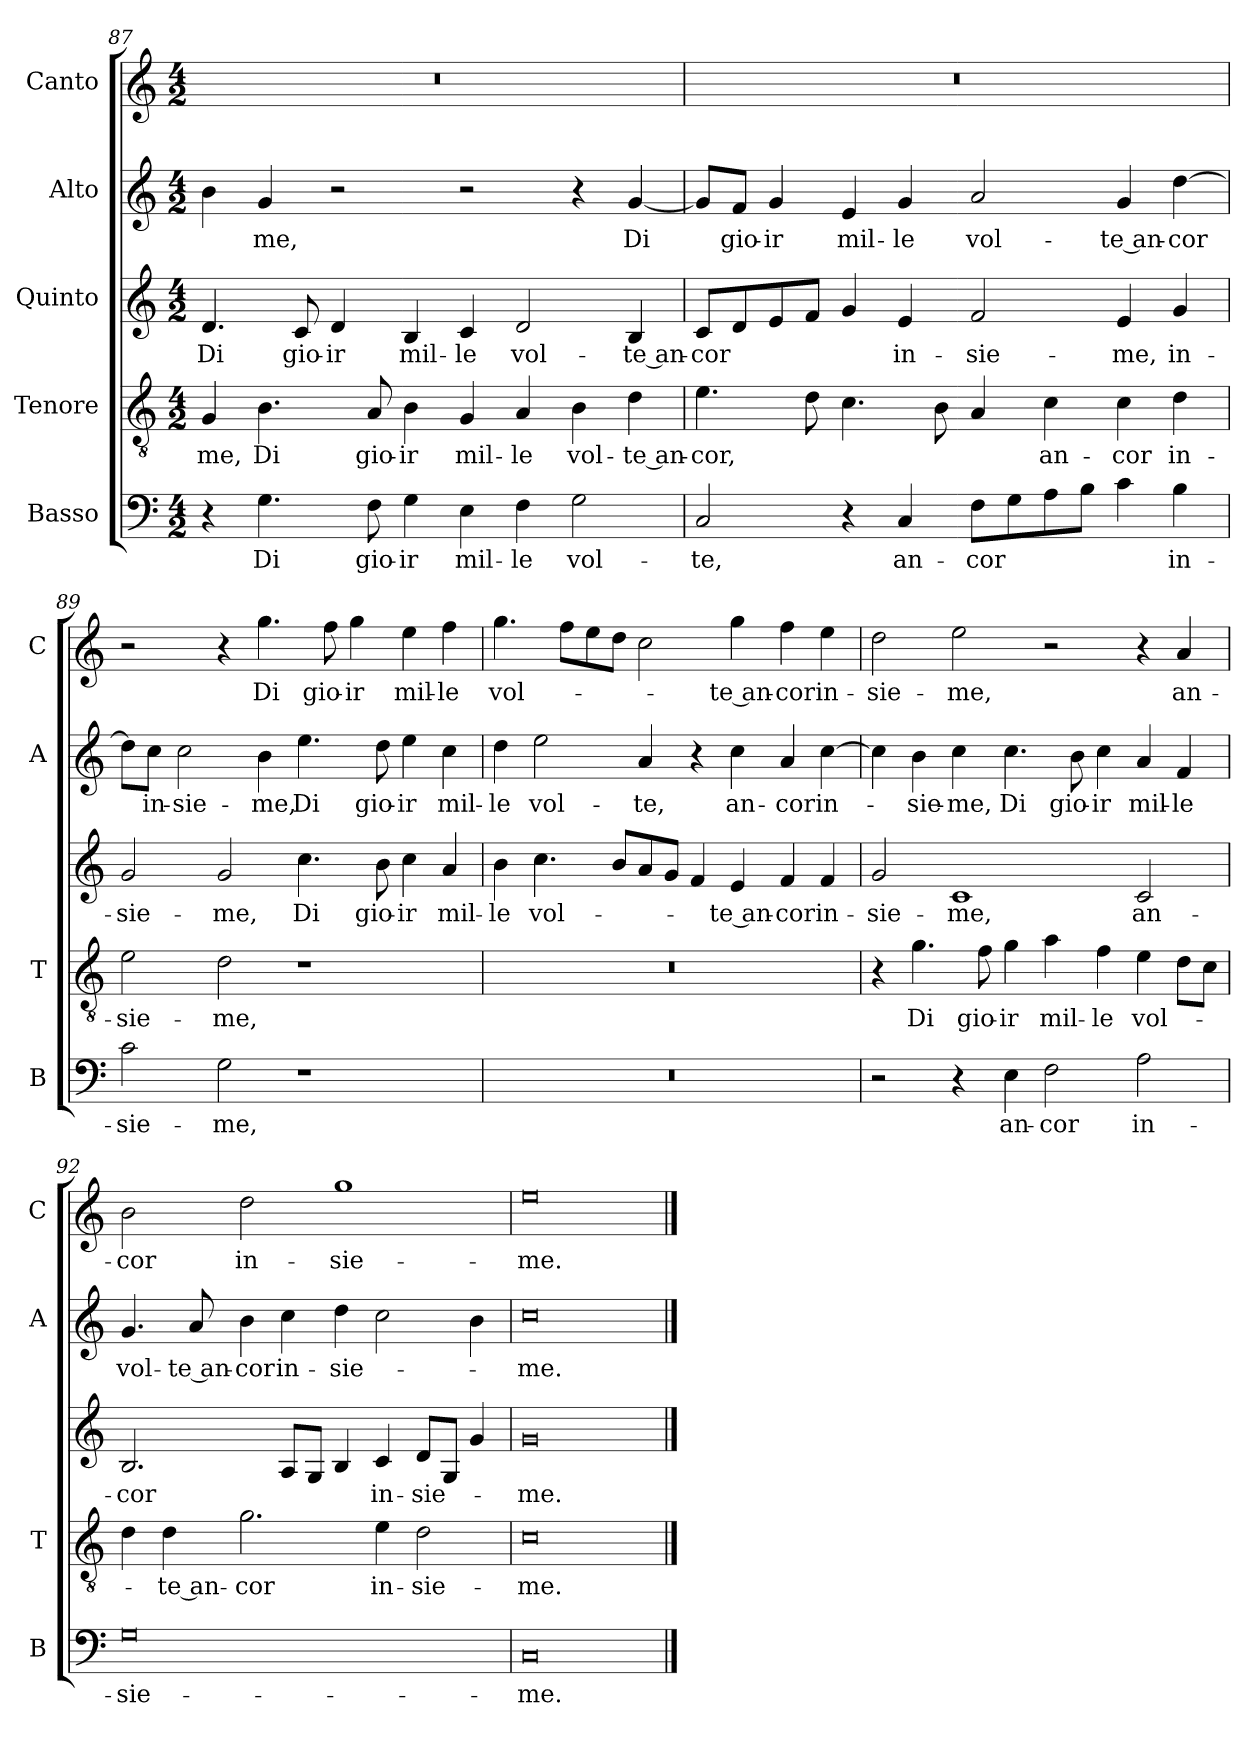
**kern	**text	**kern	**text	**kern	**text	**kern	**text	**kern	**text
*part5	*part5	*part4	*part4	*part3	*part3	*part2	*part2	*part1	*part1
*staff5	*staff5	*staff4	*staff4	*staff3	*staff3	*staff2	*staff2	*staff1	*staff1
*I"Basso	*	*I"Tenore	*	*I"Quinto	*	*I"Alto	*	*I"Canto	*
*I'B	*	*I'T	*	*	*	*I'A	*	*I'C	*
*clefF4	*	*clefGv2	*	*clefG2	*	*clefG2	*	*clefG2	*
*k[]	*	*k[]	*	*k[]	*	*k[]	*	*k[]	*
*C:	*	*C:	*	*C:	*	*C:	*	*C:	*
*M4/2	*	*M4/2	*	*M4/2	*	*M4/2	*	*M4/2	*
=87	=87	=87	=87	=87	=87	=87	=87	=87	=87
!	!	!	!LO:LY:b	!	!LO:LY:b	!	!	!	!
4r	.	4G/	-me,	4.d/	Di	4b\	.	0r	.
!	!LO:LY:b	!	!LO:LY:b	!	!	!	!LO:LY:b	!	!
4.G\	Di	4.B\	Di	.	.	4g/	-me,	.	.
!	!	!	!	!	!LO:LY:b	!	!	!	!
.	.	.	.	8c/	gio-	.	.	.	.
!	!	!	!	!	!LO:LY:b	!	!	!	!
.	.	.	.	4d/	-ir	2r	.	.	.
!	!LO:LY:b	!	!LO:LY:b	!	!	!	!	!	!
8F\	gio-	8A/	gio-	.	.	.	.	.	.
!	!LO:LY:b	!	!LO:LY:b	!	!LO:LY:b	!	!	!	!
4G\	-ir	4B\	-ir	4B/	mil-	.	.	.	.
!	!LO:LY:b	!	!LO:LY:b	!	!LO:LY:b	!	!	!	!
4E\	mil-	4G/	mil-	4c/	-le	2r	.	.	.
!	!LO:LY:b	!	!LO:LY:b	!	!LO:LY:b	!	!	!	!
4F\	-le	4A/	-le	2d/	vol-	.	.	.	.
!	!LO:LY:b	!	!LO:LY:b	!	!	!	!	!	!
2G\	vol-	4B\	vol-	.	.	4r	.	.	.
!	!	!	!LO:LY:b	!	!LO:LY:b	!	!LO:LY:b	!	!
.	.	4d\	-te an-	4B/	-te an-	[4g/	Di	.	.
!!LO:PB:g=z
=88	=88	=88	=88	=88	=88	=88	=88	=88	=88
!	!LO:LY:b	!	!LO:LY:b	!	!LO:LY:b	!	!	!	!
2C/	-te,	4.e\	-cor,	8c/L	-cor	8g/L]	.	0r	.
!	!	!	!	!	!	!	!LO:LY:b	!	!
.	.	.	.	8d/	.	8f/J	gio-	.	.
!	!	!	!	!	!	!	!LO:LY:b	!	!
.	.	.	.	8e/	.	4g/	-ir	.	.
.	.	8d\	.	8f/J	.	.	.	.	.
!	!	!	!	!	!	!	!LO:LY:b	!	!
4r	.	4.c\	.	4g/	.	4e/	mil-	.	.
!	!LO:LY:b	!	!	!	!LO:LY:b	!	!LO:LY:b	!	!
4C/	an-	.	.	4e/	in-	4g/	-le	.	.
.	.	8B\	.	.	.	.	.	.	.
!	!LO:LY:b	!	!	!	!LO:LY:b	!	!LO:LY:b	!	!
8F\L	-cor	4A/	.	2f/	-sie-	2a/	vol-	.	.
8G\	.	.	.	.	.	.	.	.	.
!	!	!	!LO:LY:b	!	!	!	!	!	!
8A\	.	4c\	an-	.	.	.	.	.	.
8B\J	.	.	.	.	.	.	.	.	.
!	!	!	!LO:LY:b	!	!LO:LY:b	!	!LO:LY:b	!	!
4c\	.	4c\	-cor	4e/	-me,	4g/	-te an-	.	.
!	!LO:LY:b	!	!LO:LY:b	!	!LO:LY:b	!	!LO:LY:b	!	!
4B\	in-	4d\	in-	4g/	in-	[4dd\	-cor	.	.
=89	=89	=89	=89	=89	=89	=89	=89	=89	=89
!	!LO:LY:b	!	!LO:LY:b	!	!LO:LY:b	!	!	!	!
2c\	-sie-	2e\	-sie-	2g/	-sie-	8dd\L]	.	2r	.
!	!	!	!	!	!	!	!LO:LY:b	!	!
.	.	.	.	.	.	8cc\J	in-	.	.
!	!	!	!	!	!	!	!LO:LY:b	!	!
.	.	.	.	.	.	2cc\	-sie-	.	.
!	!LO:LY:b	!	!LO:LY:b	!	!LO:LY:b	!	!	!	!
2G\	-me,	2d\	-me,	2g/	-me,	.	.	4r	.
!	!	!	!	!	!	!	!LO:LY:b	!	!LO:LY:b
.	.	.	.	.	.	4b\	-me,	4.gg\	Di
!	!	!	!	!	!LO:LY:b	!	!LO:LY:b	!	!
1r	.	1r	.	4.cc\	Di	4.ee\	Di	.	.
!	!	!	!	!	!	!	!	!	!LO:LY:b
.	.	.	.	.	.	.	.	8ff\	gio-
!	!	!	!	!	!	!	!	!	!LO:LY:b
.	.	.	.	.	.	.	.	4gg\	-ir
!	!	!	!	!	!LO:LY:b	!	!LO:LY:b	!	!
.	.	.	.	8b\	gio-	8dd\	gio-	.	.
!	!	!	!	!	!LO:LY:b	!	!LO:LY:b	!	!LO:LY:b
.	.	.	.	4cc\	-ir	4ee\	-ir	4ee\	mil-
!	!	!	!	!	!LO:LY:b	!	!LO:LY:b	!	!LO:LY:b
.	.	.	.	4a/	mil-	4cc\	mil-	4ff\	-le
=90	=90	=90	=90	=90	=90	=90	=90	=90	=90
!	!	!	!	!	!LO:LY:b	!	!LO:LY:b	!	!LO:LY:b
0r	.	0r	.	4b\	-le	4dd\	-le	4.gg\	vol-
!	!	!	!	!	!LO:LY:b	!	!LO:LY:b	!	!
.	.	.	.	4.cc\	vol-	2ee\	vol-	.	.
.	.	.	.	.	.	.	.	8ff\L	.
.	.	.	.	.	.	.	.	8ee\	.
.	.	.	.	8b/L	.	.	.	8dd\J	.
!	!	!	!	!	!	!	!LO:LY:b	!	!
.	.	.	.	8a/	.	4a/	-te,	2cc\	.
.	.	.	.	8g/J	.	.	.	.	.
.	.	.	.	4f/	.	4r	.	.	.
!	!	!	!	!	!LO:LY:b	!	!LO:LY:b	!	!LO:LY:b
.	.	.	.	4e/	-te an-	4cc\	an-	4gg\	-te an-
!	!	!	!	!	!LO:LY:b	!	!LO:LY:b	!	!LO:LY:b
.	.	.	.	4f/	-cor	4a/	-cor	4ff\	-cor
!	!	!	!	!	!LO:LY:b	!	!LO:LY:b	!	!LO:LY:b
.	.	.	.	4f/	in-	[4cc\	in-	4ee\	in-
!!LO:LB:g=z
=91	=91	=91	=91	=91	=91	=91	=91	=91	=91
!	!	!	!	!	!LO:LY:b	!	!	!	!LO:LY:b
2r	.	4r	.	2g/	-sie-	4cc\]	.	2dd\	-sie-
!	!	!	!LO:LY:b	!	!	!	!LO:LY:b	!	!
.	.	4.g\	Di	.	.	4b\	-sie-	.	.
!	!	!	!	!	!LO:LY:b	!	!LO:LY:b	!	!LO:LY:b
4r	.	.	.	1c	-me,	4cc\	-me,	2ee\	-me,
!	!	!	!LO:LY:b	!	!	!	!	!	!
.	.	8f\	gio-	.	.	.	.	.	.
!	!LO:LY:b	!	!LO:LY:b	!	!	!	!LO:LY:b	!	!
4E\	an-	4g\	-ir	.	.	4.cc\	Di	.	.
!	!LO:LY:b	!	!LO:LY:b	!	!	!	!	!	!
2F\	-cor	4a\	mil-	.	.	.	.	2r	.
!	!	!	!	!	!	!	!LO:LY:b	!	!
.	.	.	.	.	.	8b\	gio-	.	.
!	!	!	!LO:LY:b	!	!	!	!LO:LY:b	!	!
.	.	4f\	-le	.	.	4cc\	-ir	.	.
!	!LO:LY:b	!	!LO:LY:b	!	!LO:LY:b	!	!LO:LY:b	!	!
2A\	in-	4e\	vol-	2c/	an-	4a/	mil-	4r	.
!	!	!	!	!	!	!	!LO:LY:b	!	!LO:LY:b
.	.	8d\L	.	.	.	4f/	-le	4a/	an-
.	.	8c\J	.	.	.	.	.	.	.
=92	=92	=92	=92	=92	=92	=92	=92	=92	=92
!	!LO:LY:b	!	!	!	!LO:LY:b	!	!LO:LY:b	!	!LO:LY:b
0G	-sie-	4d\	.	2.B/	-cor	4.g/	vol-	2b\	-cor
!	!	!	!LO:LY:b	!	!	!	!	!	!
.	.	4d\	-te an-	.	.	.	.	.	.
!	!	!	!	!	!	!	!LO:LY:b	!	!
.	.	.	.	.	.	8a/	-te an-	.	.
!	!	!	!LO:LY:b	!	!	!	!LO:LY:b	!	!LO:LY:b
.	.	2.g\	-cor	.	.	4b\	-cor	2dd\	in-
!	!	!	!	!	!	!	!LO:LY:b	!	!
.	.	.	.	8A/L	.	4cc\	in-	.	.
.	.	.	.	8G/J	.	.	.	.	.
!	!	!	!	!	!	!	!LO:LY:b	!	!LO:LY:b
.	.	.	.	4B/	.	4dd\	-sie-	1gg	-sie-
!	!	!	!LO:LY:b	!	!LO:LY:b	!	!	!	!
.	.	4e\	in-	4c/	in-	2cc\	.	.	.
!	!	!	!LO:LY:b	!	!LO:LY:b	!	!	!	!
.	.	2d\	-sie-	8d/L	-sie-	.	.	.	.
.	.	.	.	8G/J	.	.	.	.	.
.	.	.	.	4g/	.	4b\	.	.	.
=93	=93	=93	=93	=93	=93	=93	=93	=93	=93
!	!LO:LY:b	!	!LO:LY:b	!	!LO:LY:b	!	!LO:LY:b	!	!LO:LY:b
0C	-me.	0c	-me.	0g	-me.	0cc	-me.	0ee	-me.
==	==	==	==	==	==	==	==	==	==
*-	*-	*-	*-	*-	*-	*-	*-	*-	*-
